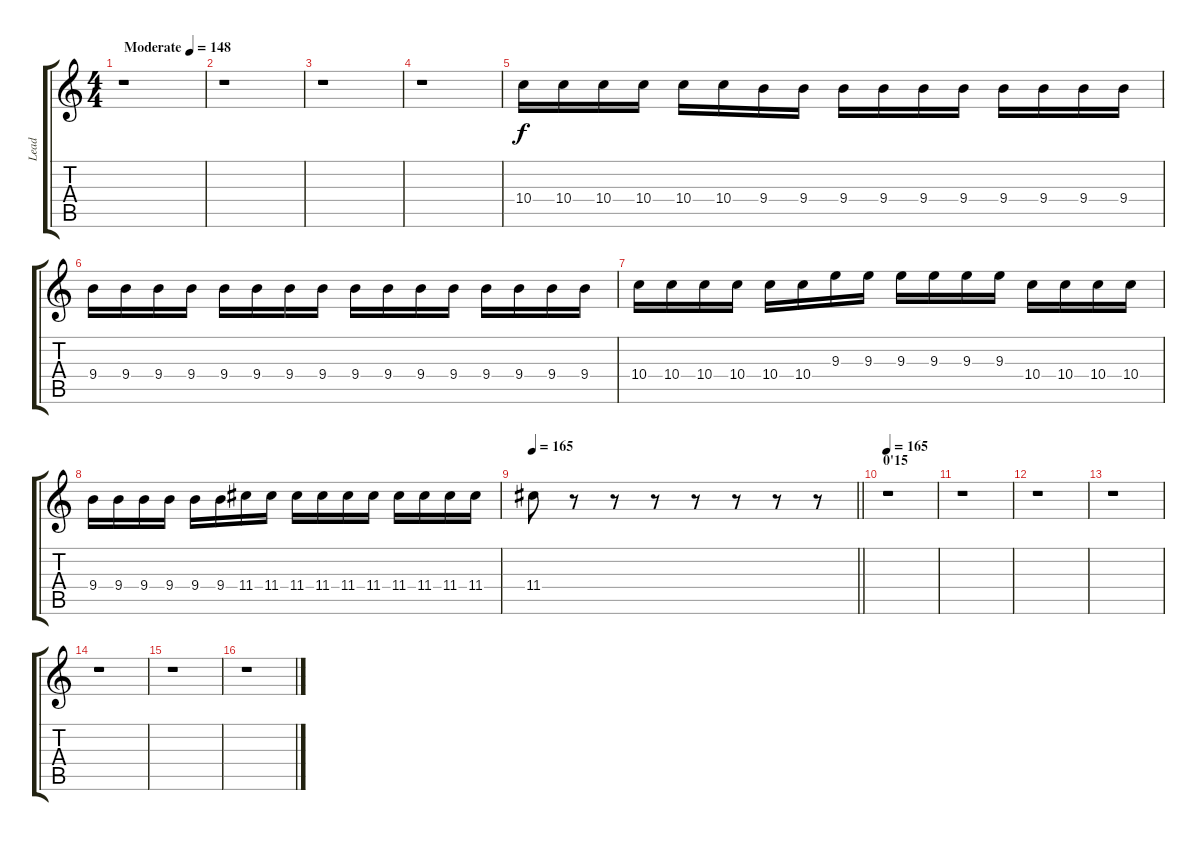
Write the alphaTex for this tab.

\track ("Lead" "Lead") {instrument distortionguitar}
\staff {score tabs}
\tuning (E4 B3 G3 D3 A2 E2) {hide}
\ts (4 4)
\tempo (148 "Moderate")
\clef g2
\ks c
r.1{dy f instrument distortionguitar} |
r.1 |
r.1 |
r.1 |
10.4.16 10.4.16 10.4.16 10.4.16 10.4.16 10.4.16 9.4.16 9.4.16 9.4.16 9.4.16 9.4.16 9.4.16 9.4.16 9.4.16 9.4.16 9.4.16 |
9.4.16 9.4.16 9.4.16 9.4.16 9.4.16 9.4.16 9.4.16 9.4.16 9.4.16 9.4.16 9.4.16 9.4.16 9.4.16 9.4.16 9.4.16 9.4.16 |
10.4.16 10.4.16 10.4.16 10.4.16 10.4.16 10.4.16 9.3.16 9.3.16 9.3.16 9.3.16 9.3.16 9.3.16 10.4.16 10.4.16 10.4.16 10.4.16 |
9.4.16 9.4.16 9.4.16 9.4.16 9.4.16 9.4.16 11.4.16 11.4.16 11.4.16 11.4.16 11.4.16 11.4.16 11.4.16 11.4.16 11.4.16 11.4.16 |
\tempo 165
\barLineRight lightlight
11.4.8 r.8 r.8 r.8 r.8 r.8 r.8 r.8 |
\section ("" "0'15")
\tempo 165
r.1 |
r.1 |
r.1 |
r.1 |
r.1 |
r.1 |
r.1
